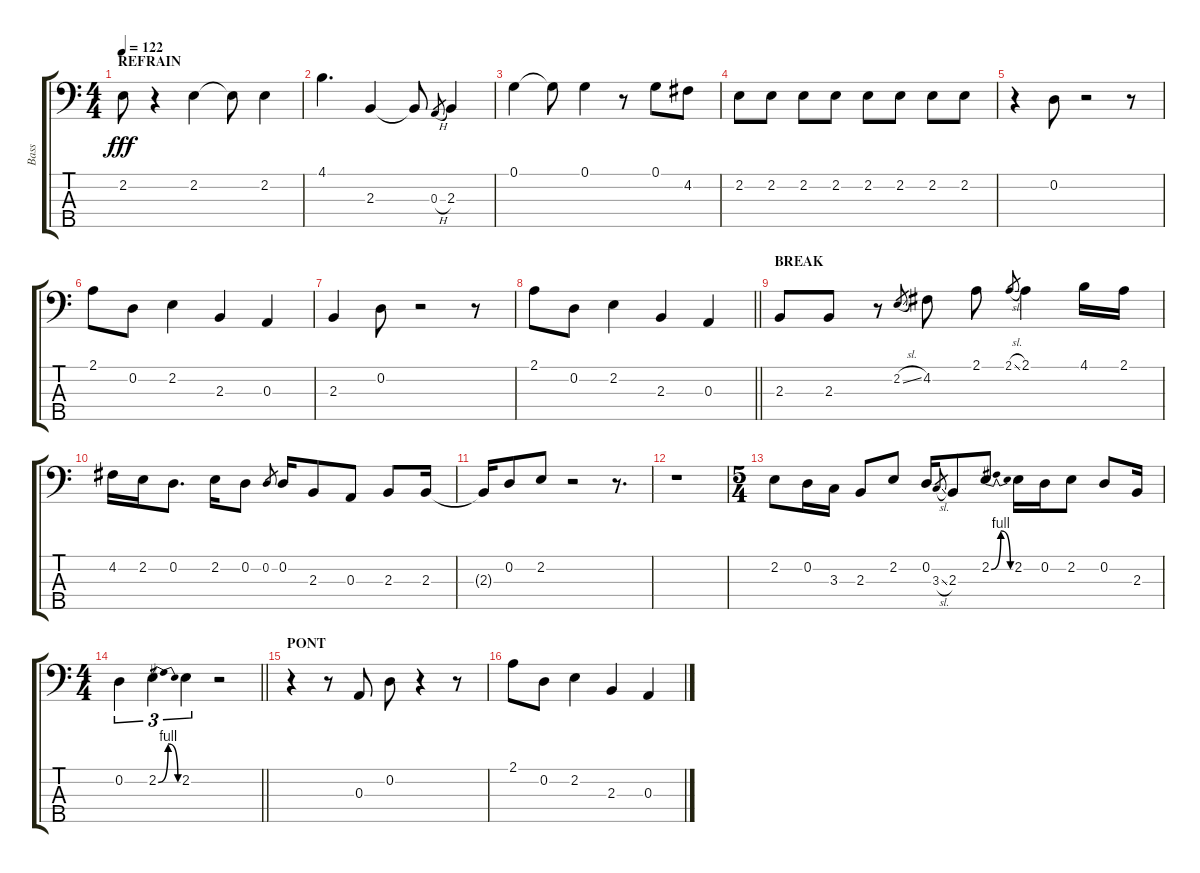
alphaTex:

\track ("Bass" "Bass") {instrument fretlessbass}
\staff {score tabs}
\tuning (G2 D2 A1 E1 B0) {hide}
\ts (4 4)
\section ("" "REFRAIN")
\tempo 122
\clef f4
\ks c
2.2.8{dy fff} r.4 2.2.4 2.2{t}.8 2.2.4 |
4.1.4{d} 2.3.4 2.3{t}.8 0.3{h}.8{gr} 2.3.4 |
0.1.4 0.1{t}.8 0.1.4 r.8 0.1.8 4.2.8 |
2.2.8 2.2.8 2.2.8 2.2.8 2.2.8 2.2.8 2.2.8 2.2.8 |
r.4 0.2.8 r.2 r.8 |
2.1.8 0.2.8 2.2.4 2.3.4 0.3.4 |
2.3.4 0.2.8 r.2 r.8 |
\barLineRight lightlight
2.1.8 0.2.8 2.2.4 2.3.4 0.3.4 |
\section ("" "BREAK")
2.3.8{volume 16 instrument synthbass1} 2.3.8 r.8 2.2{sl}.8{gr} 4.2.8 2.1.8 2.1{sl}.8{gr} 2.1.4 4.1.16 2.1.16 |
4.2.16 2.2.16 0.2.8{d} 2.2.16 0.2.8 0.2.8{gr} 0.2.16 2.3.8 0.3.8 2.3.8 2.3.16 |
2.3{t}.16 0.2.8 2.2.8 r.2 r.8{d} |
r.1 |
\ts (5 4)
2.2.8 0.2.16 3.3.16 2.3.8 2.2.8 0.2.16 3.3{sl}.8{gr} 2.3.8 2.2{be (bendrelease 0 0 5 4 50 4 60 0)}.8 2.2.16 0.2.16 2.2.8 0.2.8 2.3.16 |
\ts (4 4)
\barLineRight lightlight
0.2.4{tu (3 2)} 2.2{be (bendrelease 0 0 15 4 45 4 60 0)}.4{tu (3 2)} 2.2.4{tu (3 2)} r.2 |
\section ("" "PONT")
r.4{volume 12 instrument fretlessbass} r.8 0.3.8 0.2.8 r.4 r.8 |
2.1.8 0.2.8 2.2.4 2.3.4 0.3.4
